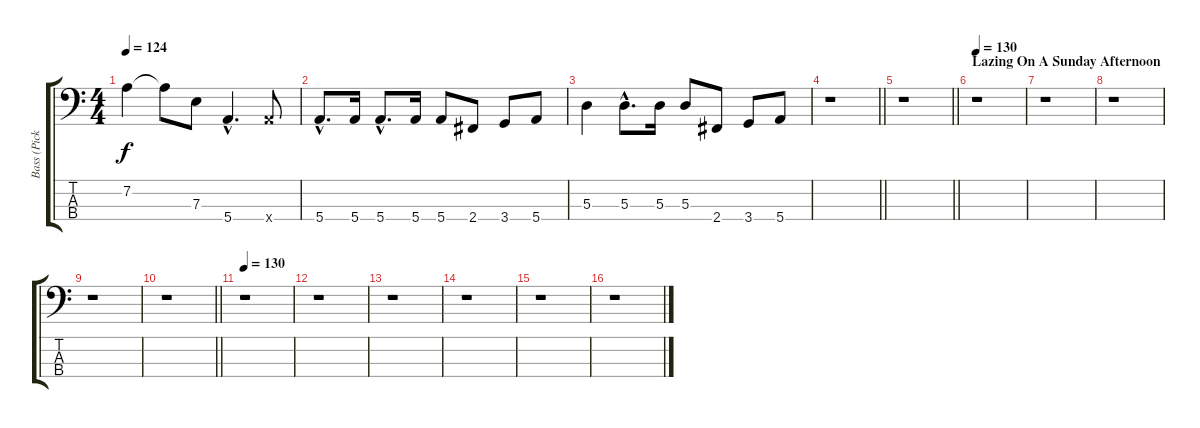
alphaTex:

\track ("Bass (Pick)" "Bass (Pick") {instrument electricbasspick}
\staff {score tabs}
\tuning (G2 D2 A1 E1) {hide}
\ts (4 4)
\tempo 124
\clef f4
\ks c
7.2.4{dy f} 7.2{t}.8 7.3.8 5.4{hac}.4{d} 5.4{x}.8 |
5.4{hac}.8{d} 5.4.16 5.4{hac}.8{d} 5.4.16 5.4.8 2.4.8 3.4.8 5.4.8 |
5.3.4 5.3{hac}.8{d} 5.3.16 5.3.8 2.4.8 3.4.8 5.4.8 |
\barLineRight lightlight
r.1 |
\barLineRight lightlight
r.1 |
\section ("" "Lazing On A Sunday Afternoon")
\tempo 130
r.1 |
r.1 |
r.1 |
r.1 |
\barLineRight lightlight
r.1 |
\tempo 130
r.1 |
r.1 |
r.1 |
r.1 |
r.1 |
r.1
